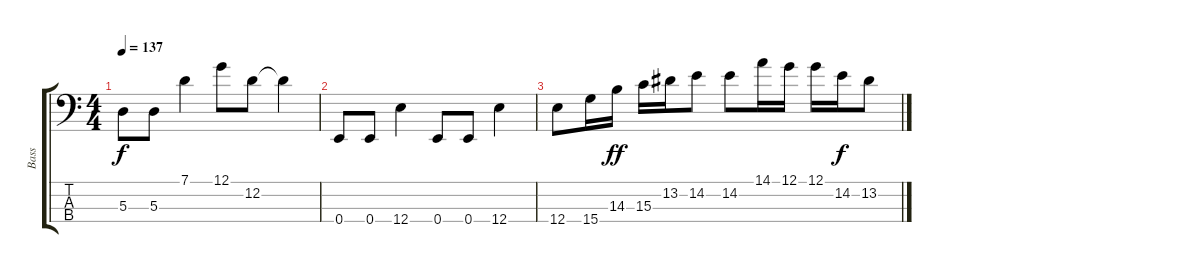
\track ("Bass" "Bass") {instrument electricbassfinger}
\staff {score tabs}
\tuning (G2 D2 A1 E1) {hide}
\ts (4 4)
\tempo 137
\clef f4
\ks c
5.3.8{dy f} 5.3.8 7.1.4 12.1.8 12.2.8 12.2{t}.4 |
0.4.8 0.4.8 12.4.4 0.4.8 0.4.8 12.4.4 |
12.4.8 15.4.16 14.3.16{dy ff} 15.3.16 13.2.16 14.2.8 14.2.8 14.1.16 12.1.16 12.1.16 14.2.16{dy f} 13.2.8
